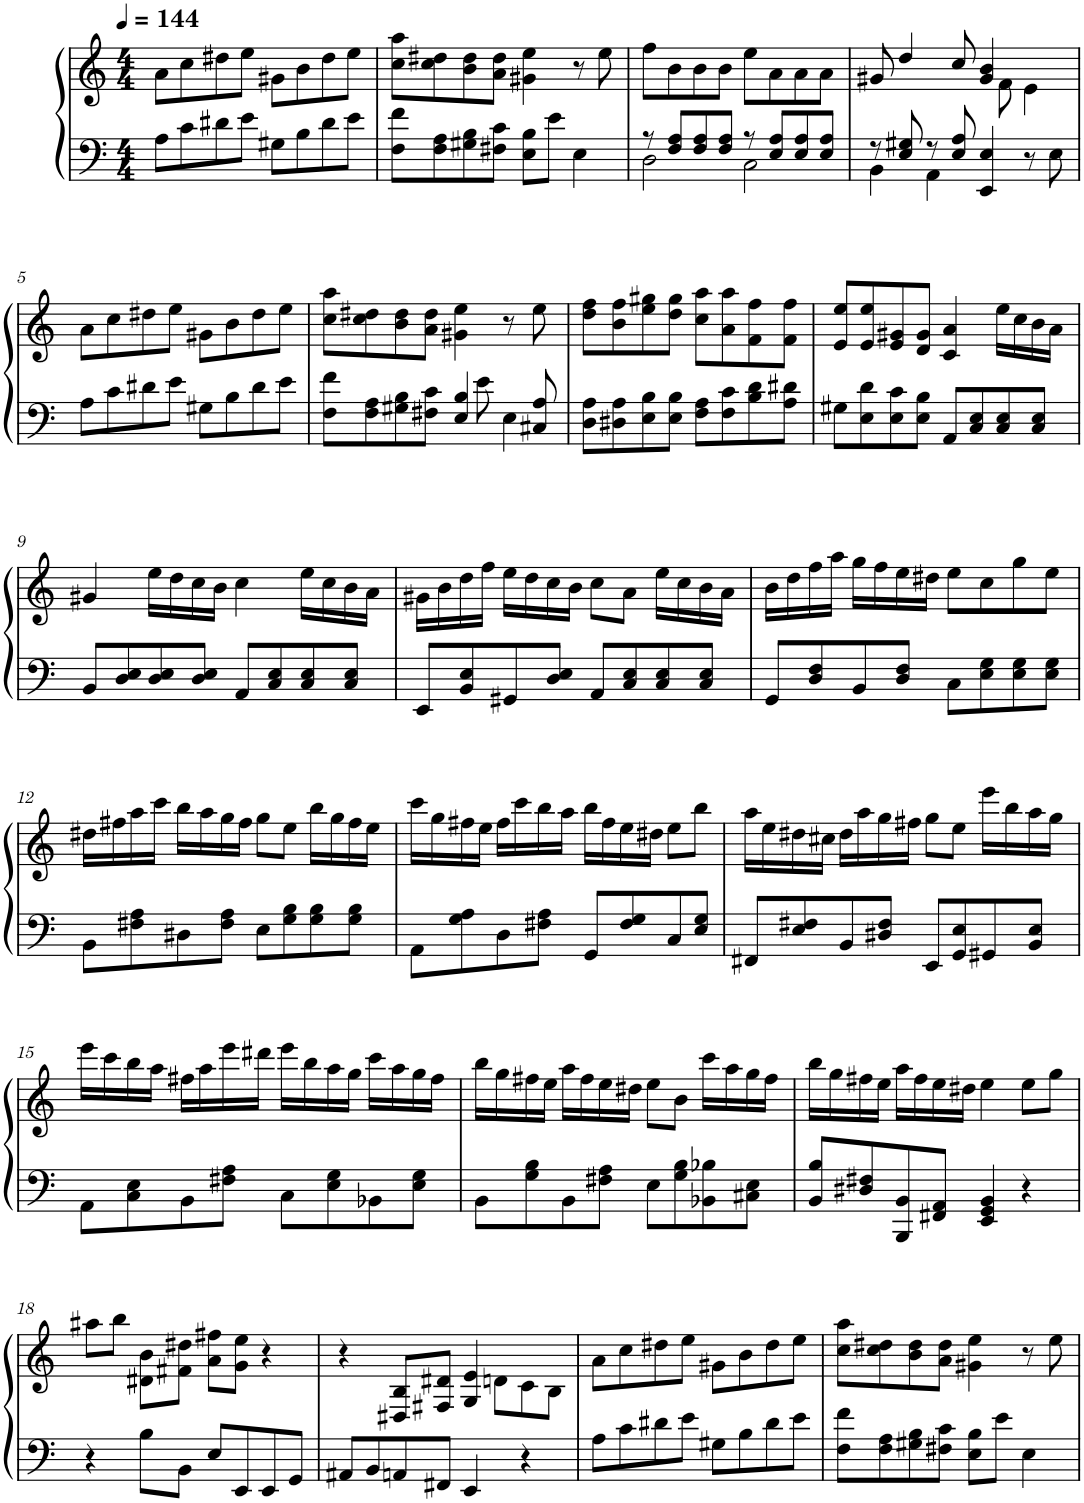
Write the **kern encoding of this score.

**kern	**kern
*part1	*part1
*staff2	*staff1
*I"Piano	*
*I'Pno.	*
*clefF4	*clefG2
*k[]	*k[]
*M4/4	*M4/4
*MM144	*MM144
=1	=1
8A\L	8a\L
8c\	8cc\
8d#X\	8dd#X\
8e\J	8ee\J
8G#X\L	8g#X\L
8B\	8b\
8d#\	8dd#\
8e\J	8ee\J
=2	=2
8F\ 8f\L	8cc\ 8aa\L
8F\ 8A\	8cc\ 8dd#X\
8G#X\ 8B\	8b\ 8dd#\
8F#X\ 8c\J	8a\ 8dd#\J
8E\ 8B\L	4g#X\ 4ee\
8e\J	.
4E\	8r
.	8ee\
=3	=3
*^	*
8r	2D\	8ff\L
8F/ 8A/L	.	8b\
8F/ 8A/	.	8b\
8F/ 8A/J	.	8b\J
8r	2C\	8ee\L
8E/ 8A/L	.	8a\
8E/ 8A/	.	8a\
8E/ 8A/J	.	8a\J
=4	=4	=4
*	*	*^
8r	4BB\	8g#X/	8ryy
*	*	*v	*v
8E/ 8G#X/	.	4dd/
8r	4AA\	.
8E/ 8A/	.	8cc/
4EE/ 4E/	2ryy	4g#/ 4b/
*	*	*^
.	.	.	8f\
8r	.	4ryy	4e\
8E\	.	.	.
*v	*v	*	*
*	*v	*v
!!LO:LB:g=z
=5	=5
8A\L	8a\L
8c\	8cc\
8d#X\	8dd#X\
8e\J	8ee\J
8G#X\L	8g#X\L
8B\	8b\
8d#\	8dd#\
8e\J	8ee\J
=6	=6
*^	*
8F\ 8f\L	8ryy	8cc\ 8aa\L
*v	*v	*
8F\ 8A\	8cc\ 8dd#X\
8G#X\ 8B\	8b\ 8dd#\
8F#X\ 8c\J	8a\ 8dd#\J
4E/ 4B/	4g#X\ 4ee\
*^	*
.	8e\	.
8ryy	4E\	8r
8C#X/ 8A/	.	8ee\
*v	*v	*
=7	=7
8D\ 8A\L	8dd\ 8ff\L
8D#X\ 8A\	8b\ 8ff\
8E\ 8B\	8ee\ 8gg#X\
8E\ 8B\J	8dd\ 8gg#\J
8F\ 8A\L	8cc\ 8aa\L
8F\ 8c\	8a\ 8aa\
8B\ 8d\	8f\ 8ff\
8A\ 8d#X\J	8f\ 8ff\J
=8	=8
8G#X\L	8e/ 8ee/L
8E\ 8d\	8e/ 8ee/
8E\ 8c\	8e/ 8g#X/
8E\ 8B\J	8d/ 8g#/J
8AA/L	4c/ 4a/
8C/ 8E/	.
8C/ 8E/	16ee\LL
.	16cc\
8C/ 8E/J	16b\
.	16a\JJ
!!LO:LB:g=z
=9	=9
8BB/L	4g#X/
8D/ 8E/	.
8D/ 8E/	16ee\LL
.	16dd\
8D/ 8E/J	16cc\
.	16b\JJ
8AA/L	4cc\
8C/ 8E/	.
8C/ 8E/	16ee\LL
.	16cc\
8C/ 8E/J	16b\
.	16a\JJ
=10	=10
8EE/L	16g#X\LL
.	16b\
8BB/ 8E/	16dd\
.	16ff\JJ
8GG#X/	16ee\LL
.	16dd\
8D/ 8E/J	16cc\
.	16b\JJ
8AA/L	8cc\L
8C/ 8E/	8a\J
8C/ 8E/	16ee\LL
.	16cc\
8C/ 8E/J	16b\
.	16a\JJ
=11	=11
8GG/L	16b\LL
.	16dd\
8D/ 8F/	16ff\
.	16aa\JJ
8BB/	16gg\LL
.	16ff\
8D/ 8F/J	16ee\
.	16dd#X\JJ
8C\L	8ee\L
8E\ 8G\	8cc\
8E\ 8G\	8gg\
8E\ 8G\J	8ee\J
!!LO:LB:g=z
=12	=12
8BB\L	16dd#X\LL
.	16ff#X\
8F#X\ 8A\	16aa\
.	16ccc\JJ
8D#X\	16bb\LL
.	16aa\
8F#\ 8A\J	16gg\
.	16ff#\JJ
8E\L	8gg\L
8G\ 8B\	8ee\J
8G\ 8B\	16bb\LL
.	16gg\
8G\ 8B\J	16ff#\
.	16ee\JJ
=13	=13
8AA\L	16ccc\LL
.	16gg\
8G\ 8A\	16ff#X\
.	16ee\JJ
8D\	16ff#\LL
.	16ccc\
8F#X\ 8A\J	16bb\
.	16aa\JJ
8GG/L	16bb\LL
.	16ff#\
8F#/ 8G/	16ee\
.	16dd#X\JJ
8C/	8ee\L
8E/ 8G/J	8bb\J
=14	=14
8FF#X/L	16aa\LL
.	16ee\
8E/ 8F#X/	16dd#X\
.	16cc#X\JJ
8BB/	16dd#\LL
.	16aa\
8D#X/ 8F#/J	16gg\
.	16ff#X\JJ
8EE/L	8gg\L
8GG/ 8E/	8ee\J
8GG#X/	16eee\LL
.	16bb\
8BB/ 8E/J	16aa\
.	16gg\JJ
!!LO:LB:g=z
=15	=15
8AA\L	16eee\LL
.	16ccc\
8C\ 8E\	16bb\
.	16aa\JJ
8BB\	16ff#X\LL
.	16aa\
8F#X\ 8A\J	16eee\
.	16ddd#X\JJ
8C\L	16eee\LL
.	16bb\
8E\ 8G\	16aa\
.	16gg\JJ
8BB-X\	16ccc\LL
.	16aa\
8E\ 8G\J	16gg\
.	16ff#\JJ
=16	=16
8BB\L	16bb\LL
.	16gg\
8G\ 8B\	16ff#X\
.	16ee\JJ
8BB\	16aa\LL
.	16ff#\
8F#X\ 8A\J	16ee\
.	16dd#X\JJ
8E\L	8ee\L
8G\ 8B\	8b\J
8BB-X\ 8B-X\	16ccc\LL
.	16aa\
8C#X\ 8E\J	16gg\
.	16ff#\JJ
=17	=17
8BB/ 8B/L	16bb\LL
.	16gg\
8D#X/ 8F#X/	16ff#X\
.	16ee\JJ
8BBB/ 8BB/	16aa\LL
.	16ff#\
8FF#X/ 8AA/J	16ee\
.	16dd#X\JJ
4EE/ 4GG/ 4BB/	4ee\
4r	8ee\L
.	8gg\J
!!LO:LB:g=z
=18	=18
*	*^
4r	8aa#X\L	4ryy
.	8bb\J	.
8B\L	8ryy	8d#X\ 8b\L
8BB\J	8ryy	8f#X\ 8dd#X\J
8E/L	8ryy	8a\ 8ff#X\L
8EE/	8ryy	8g\ 8ee\J
8EE/	4r	4ryy
8GG/J	.	.
=19	=19	=19
8AA#X/L	4r	8ryy
*	*v	*v
8BB/	.
8AAn/	8D#X/ 8B/L
8FF#X/J	8F#X/ 8d#X/J
4EE/	4G/ 4e/
*	*^
.	.	8dn\L
4r	4ryy	8c\
.	.	8B\J
*	*v	*v
=20	=20
8A\L	8a\L
8c\	8cc\
8d#X\	8dd#X\
8e\J	8ee\J
8G#X\L	8g#X\L
8B\	8b\
8d#\	8dd#\
8e\J	8ee\J
=21	=21
8F\ 8f\L	8cc\ 8aa\L
8F\ 8A\	8cc\ 8dd#X\
8G#X\ 8B\	8b\ 8dd#\
8F#X\ 8c\J	8a\ 8dd#\J
8E\ 8B\L	4g#X\ 4ee\
8e\J	.
4E\	8r
.	8ee\
=	=
*-	*-
